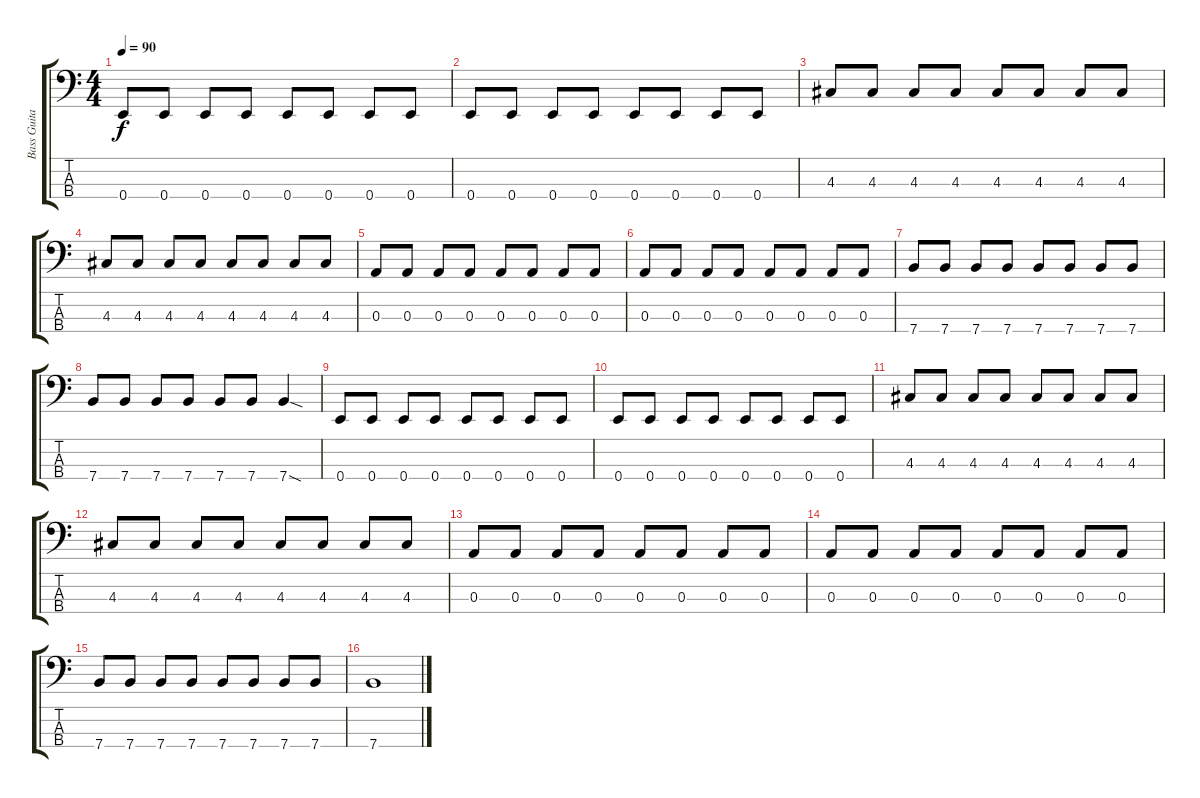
\track ("Bass Guitar" "Bass Guita") {instrument electricbassfinger}
\staff {score tabs}
\tuning (G2 D2 A1 E1) {hide}
\ts (4 4)
\tempo 90
\clef f4
\ks c
0.4.8{dy f} 0.4.8 0.4.8 0.4.8 0.4.8 0.4.8 0.4.8 0.4.8 |
0.4.8 0.4.8 0.4.8 0.4.8 0.4.8 0.4.8 0.4.8 0.4.8 |
4.3.8 4.3.8 4.3.8 4.3.8 4.3.8 4.3.8 4.3.8 4.3.8 |
4.3.8 4.3.8 4.3.8 4.3.8 4.3.8 4.3.8 4.3.8 4.3.8 |
0.3.8 0.3.8 0.3.8 0.3.8 0.3.8 0.3.8 0.3.8 0.3.8 |
0.3.8 0.3.8 0.3.8 0.3.8 0.3.8 0.3.8 0.3.8 0.3.8 |
7.4.8 7.4.8 7.4.8 7.4.8 7.4.8 7.4.8 7.4.8 7.4.8 |
7.4.8 7.4.8 7.4.8 7.4.8 7.4.8 7.4.8 7.4{sod}.4 |
0.4.8 0.4.8 0.4.8 0.4.8 0.4.8 0.4.8 0.4.8 0.4.8 |
0.4.8 0.4.8 0.4.8 0.4.8 0.4.8 0.4.8 0.4.8 0.4.8 |
4.3.8 4.3.8 4.3.8 4.3.8 4.3.8 4.3.8 4.3.8 4.3.8 |
4.3.8 4.3.8 4.3.8 4.3.8 4.3.8 4.3.8 4.3.8 4.3.8 |
0.3.8 0.3.8 0.3.8 0.3.8 0.3.8 0.3.8 0.3.8 0.3.8 |
0.3.8 0.3.8 0.3.8 0.3.8 0.3.8 0.3.8 0.3.8 0.3.8 |
7.4.8 7.4.8 7.4.8 7.4.8 7.4.8 7.4.8 7.4.8 7.4.8 |
7.4.1
